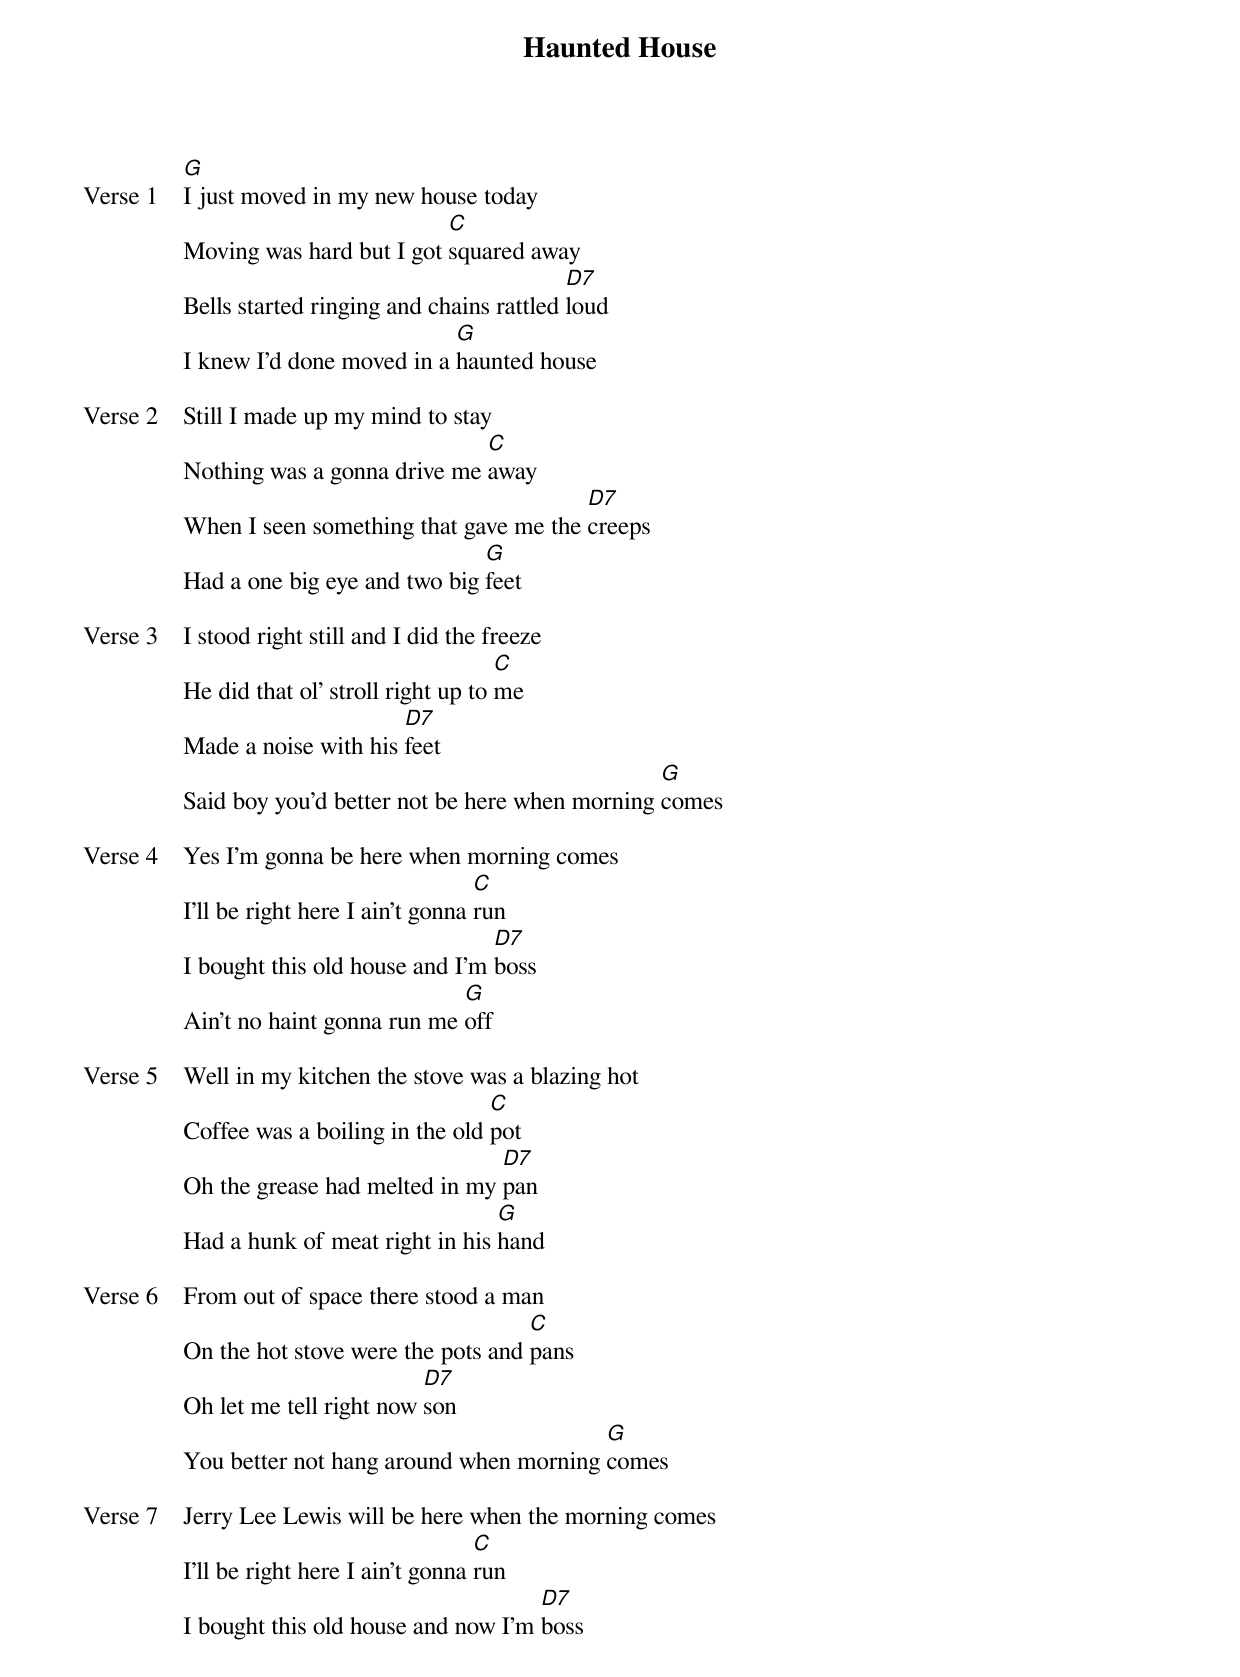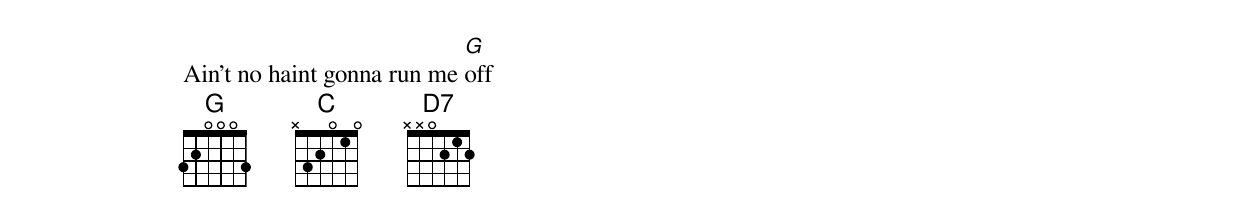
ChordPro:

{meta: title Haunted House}
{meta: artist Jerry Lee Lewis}
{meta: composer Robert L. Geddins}
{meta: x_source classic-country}
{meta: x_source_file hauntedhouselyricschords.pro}
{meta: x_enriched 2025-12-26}

{start_of_verse: Verse 1}
[G]I just moved in my new house today
Moving was hard but I got [C]squared away
Bells started ringing and chains rattled [D7]loud
I knew I'd done moved in a [G]haunted house
{end_of_verse}

{start_of_verse: Verse 2}
Still I made up my mind to stay
Nothing was a gonna drive me [C]away
When I seen something that gave me the [D7]creeps
Had a one big eye and two big [G]feet
{end_of_verse}

{start_of_verse: Verse 3}
I stood right still and I did the freeze
He did that ol’ stroll right up to [C]me
Made a noise with his [D7]feet
Said boy you’d better not be here when morning [G]comes
{end_of_verse}

{start_of_verse: Verse 4}
Yes I'm gonna be here when morning comes
I'll be right here I ain't gonna [C]run
I bought this old house and I'm [D7]boss
Ain't no haint gonna run me [G]off
{end_of_verse}

{start_of_verse: Verse 5}
Well in my kitchen the stove was a blazing hot
Coffee was a boiling in the old [C]pot
Oh the grease had melted in my [D7]pan
Had a hunk of meat right in his [G]hand
{end_of_verse}

{start_of_verse: Verse 6}
From out of space there stood a man
On the hot stove were the pots and [C]pans
Oh let me tell right now [D7]son
You better not hang around when morning [G]comes
{end_of_verse}

{start_of_verse: Verse 7}
Jerry Lee Lewis will be here when the morning comes
I'll be right here I ain't gonna [C]run
I bought this old house and now I'm [D7]boss
Ain't no haint gonna run me [G]off
{end_of_verse}
